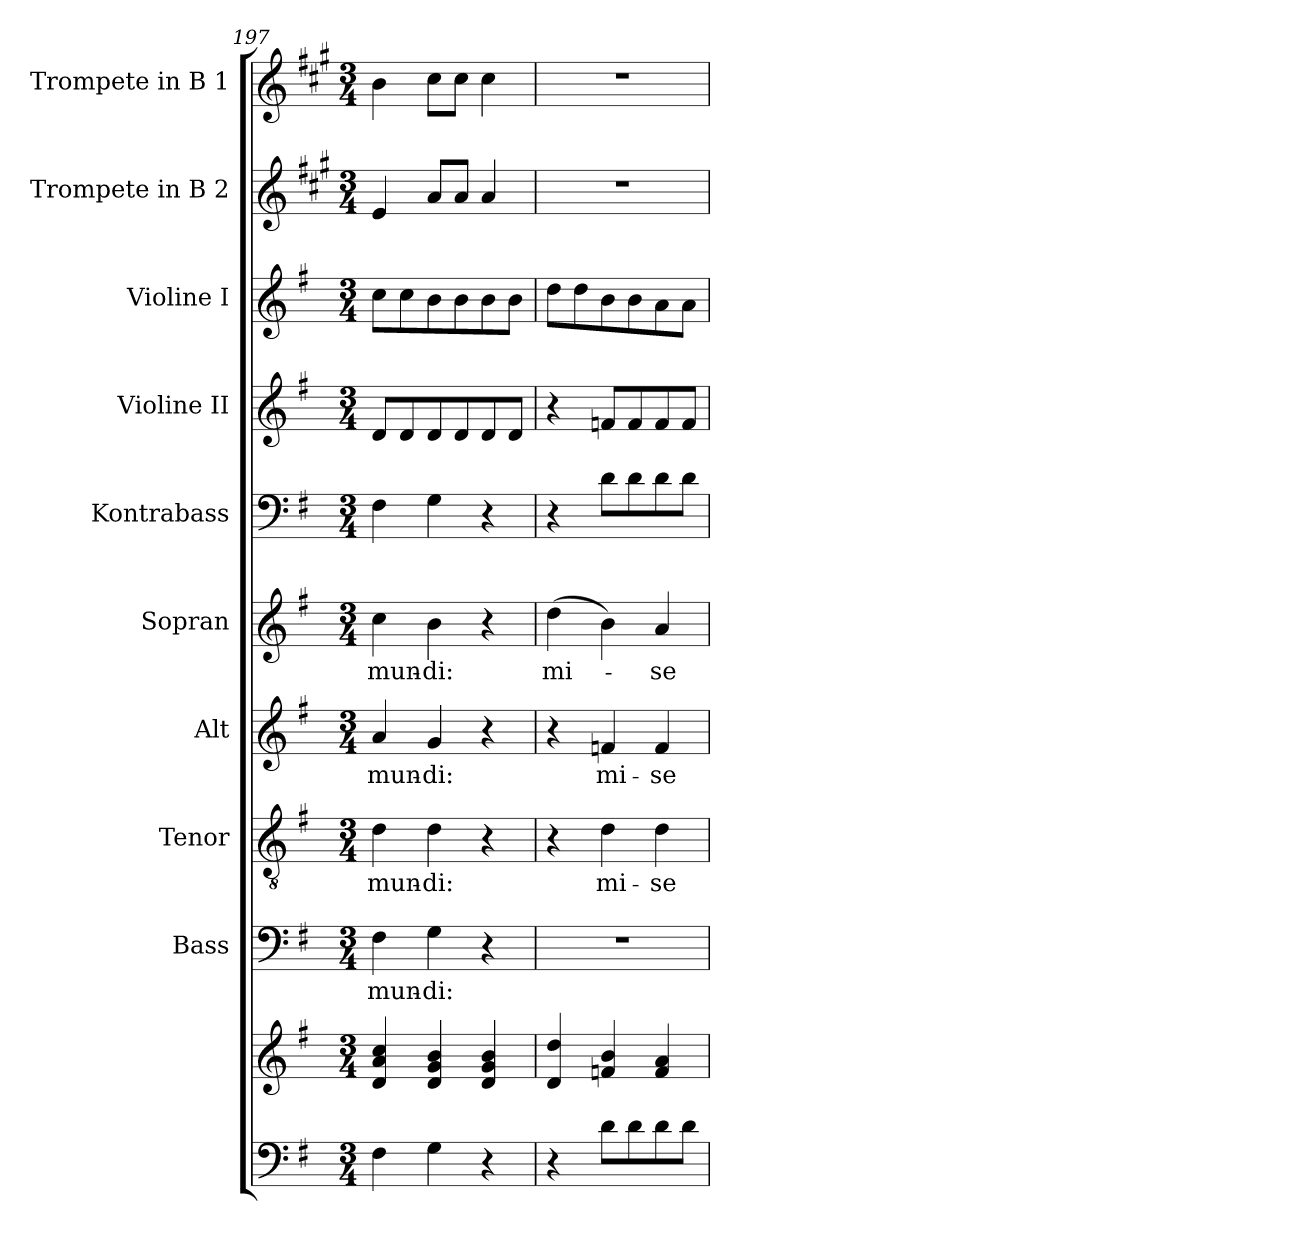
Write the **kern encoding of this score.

**kern	**kern	**kern	**text	**kern	**text	**kern	**text	**kern	**text	**kern	**kern	**kern	**kern	**kern
*part10	*part10	*part9	*part9	*part8	*part8	*part7	*part7	*part6	*part6	*part5	*part4	*part3	*part2	*part1
*staff11	*staff10	*staff9	*staff9	*staff8	*staff8	*staff7	*staff7	*staff6	*staff6	*staff5	*staff4	*staff3	*staff2	*staff1
*	*	*I"Bass	*	*I"Tenor	*	*I"Alt	*	*I"Sopran	*	*I"Kontrabass	*I"Violine II	*I"Violine I	*I"Trompete in B 2	*I"Trompete in B 1
*	*	*I'B.	*	*I'T.	*	*I'A.	*	*I'S.	*	*I'Kb.	*I'Vl. II	*I'Vl. I	*I'Tr. 2	*I'Tr. 1
*clefF4	*clefG2	*clefF4	*	*clefGv2	*	*clefG2	*	*clefG2	*	*clefF4	*clefG2	*clefG2	*clefG2	*clefG2
*	*	*	*	*	*	*	*	*	*	*ITrd7c12	*	*	*ITrd1c2	*ITrd1c2
*k[f#]	*k[f#]	*k[f#]	*	*k[f#]	*	*k[f#]	*	*k[f#]	*	*k[f#]	*k[f#]	*k[f#]	*k[f#]	*k[f#]
*G:	*G:	*G:	*	*G:	*	*G:	*	*G:	*	*G:	*G:	*G:	*G:	*G:
*M3/4	*M3/4	*M3/4	*	*M3/4	*	*M3/4	*	*M3/4	*	*M3/4	*M3/4	*M3/4	*M3/4	*M3/4
=197	=197	=197	=197	=197	=197	=197	=197	=197	=197	=197	=197	=197	=197	=197
!	!	!	!LO:LY:b	!	!LO:LY:b	!	!LO:LY:b	!	!LO:LY:b	!	!	!	!	!
4F#\	4d/ 4a/ 4cc/	4F#\	mun-	4d\	mun-	4a/	mun-	4cc\	mun-	4FF#\	8d/L	8cc\L	4d/	4a\
.	.	.	.	.	.	.	.	.	.	.	8d/	8cc\	.	.
!	!	!	!LO:LY:b	!	!LO:LY:b	!	!LO:LY:b	!	!LO:LY:b	!	!	!	!	!
4G\	4d/ 4g/ 4b/	4G\	-di:	4d\	-di:	4g/	-di:	4b\	-di:	4GG\	8d/	8b\	8g/L	8b\L
.	.	.	.	.	.	.	.	.	.	.	8d/	8b\	8g/J	8b\J
4r	4d/ 4g/ 4b/	4r	.	4r	.	4r	.	4r	.	4r	8d/	8b\	4g/	4b\
.	.	.	.	.	.	.	.	.	.	.	8d/J	8b\J	.	.
=198	=198	=198	=198	=198	=198	=198	=198	=198	=198	=198	=198	=198	=198	=198
!	!	!	!	!	!	!	!	!	!LO:LY:b	!	!	!	!	!
4r	4d/ 4dd/	2.r	.	4r	.	4r	.	(>4dd\	mi-	4r	4r	8dd\L	2.r	2.r
.	.	.	.	.	.	.	.	.	.	.	.	8dd\	.	.
!	!	!	!	!	!LO:LY:b	!	!LO:LY:b	!	!	!	!	!	!	!
8d\L	4fn/ 4b/	.	.	4d\	mi-	4fn/	mi-	4b\)	.	8D\L	8fn/L	8b\	.	.
8d\	.	.	.	.	.	.	.	.	.	8D\	8f/	8b\	.	.
!	!	!	!	!	!LO:LY:b	!	!LO:LY:b	!	!LO:LY:b	!	!	!	!	!
8d\	4f/ 4a/	.	.	4d\	-se-	4f/	-se-	4a/	-se-	8D\	8f/	8a\	.	.
8d\J	.	.	.	.	.	.	.	.	.	8D\J	8f/J	8a\J	.	.
=	=	=	=	=	=	=	=	=	=	=	=	=	=	=
*-	*-	*-	*-	*-	*-	*-	*-	*-	*-	*-	*-	*-	*-	*-
